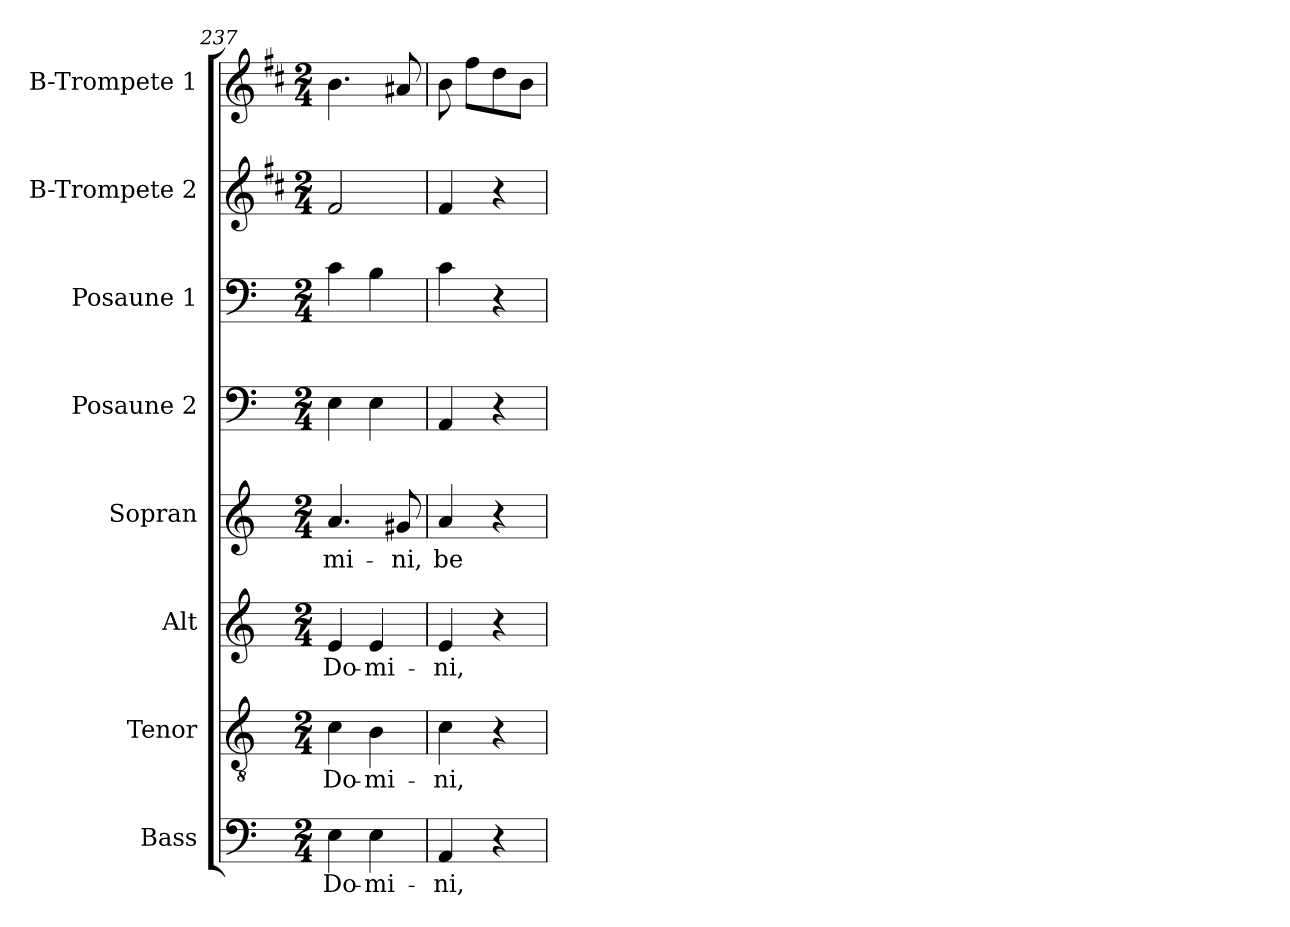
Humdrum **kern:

**kern	**text	**kern	**text	**kern	**text	**kern	**text	**kern	**kern	**kern	**kern
*part8	*part8	*part7	*part7	*part6	*part6	*part5	*part5	*part4	*part3	*part2	*part1
*staff8	*staff8	*staff7	*staff7	*staff6	*staff6	*staff5	*staff5	*staff4	*staff3	*staff2	*staff1
*I"Bass	*	*I"Tenor	*	*I"Alt	*	*I"Sopran	*	*I"Posaune 2	*I"Posaune 1	*I"B-Trompete 2	*I"B-Trompete 1
*I'B.	*	*I'T.	*	*I'A.	*	*I'S.	*	*I'Pos. 2	*I'Pos. 1	*I'B Trp. 2	*I'B Trp. 1
*clefF4	*	*clefGv2	*	*clefG2	*	*clefG2	*	*clefF4	*clefF4	*clefG2	*clefG2
*	*	*	*	*	*	*	*	*	*	*ITrd1c2	*ITrd1c2
*k[]	*	*k[]	*	*k[]	*	*k[]	*	*k[]	*k[]	*k[]	*k[]
*C:	*	*C:	*	*C:	*	*C:	*	*C:	*C:	*C:	*C:
*M2/4	*	*M2/4	*	*M2/4	*	*M2/4	*	*M2/4	*M2/4	*M2/4	*M2/4
=237	=237	=237	=237	=237	=237	=237	=237	=237	=237	=237	=237
!	!LO:LY:b	!	!LO:LY:b	!	!LO:LY:b	!	!LO:LY:b	!	!	!	!
4E\	Do-	4c\	Do-	4e/	Do-	4.a/	-mi-	4E\	4c\	2e/	4.a\
!	!LO:LY:b	!	!LO:LY:b	!	!LO:LY:b	!	!	!	!	!	!
4E\	-mi-	4B\	-mi-	4e/	-mi-	.	.	4E\	4B\	.	.
!	!	!	!	!	!	!	!LO:LY:b	!	!	!	!
.	.	.	.	.	.	8g#X/	-ni,	.	.	.	8g#X/
=238	=238	=238	=238	=238	=238	=238	=238	=238	=238	=238	=238
!	!LO:LY:b	!	!LO:LY:b	!	!LO:LY:b	!	!LO:LY:b	!	!	!	!
4AA/	-ni,	4c\	-ni,	4e/	-ni,	4a/	be-	4AA/	4c\	4e/	8a\
.	.	.	.	.	.	.	.	.	.	.	8ee\L
4r	.	4r	.	4r	.	4r	.	4r	4r	4r	8cc\
.	.	.	.	.	.	.	.	.	.	.	8a\J
=	=	=	=	=	=	=	=	=	=	=	=
*-	*-	*-	*-	*-	*-	*-	*-	*-	*-	*-	*-
